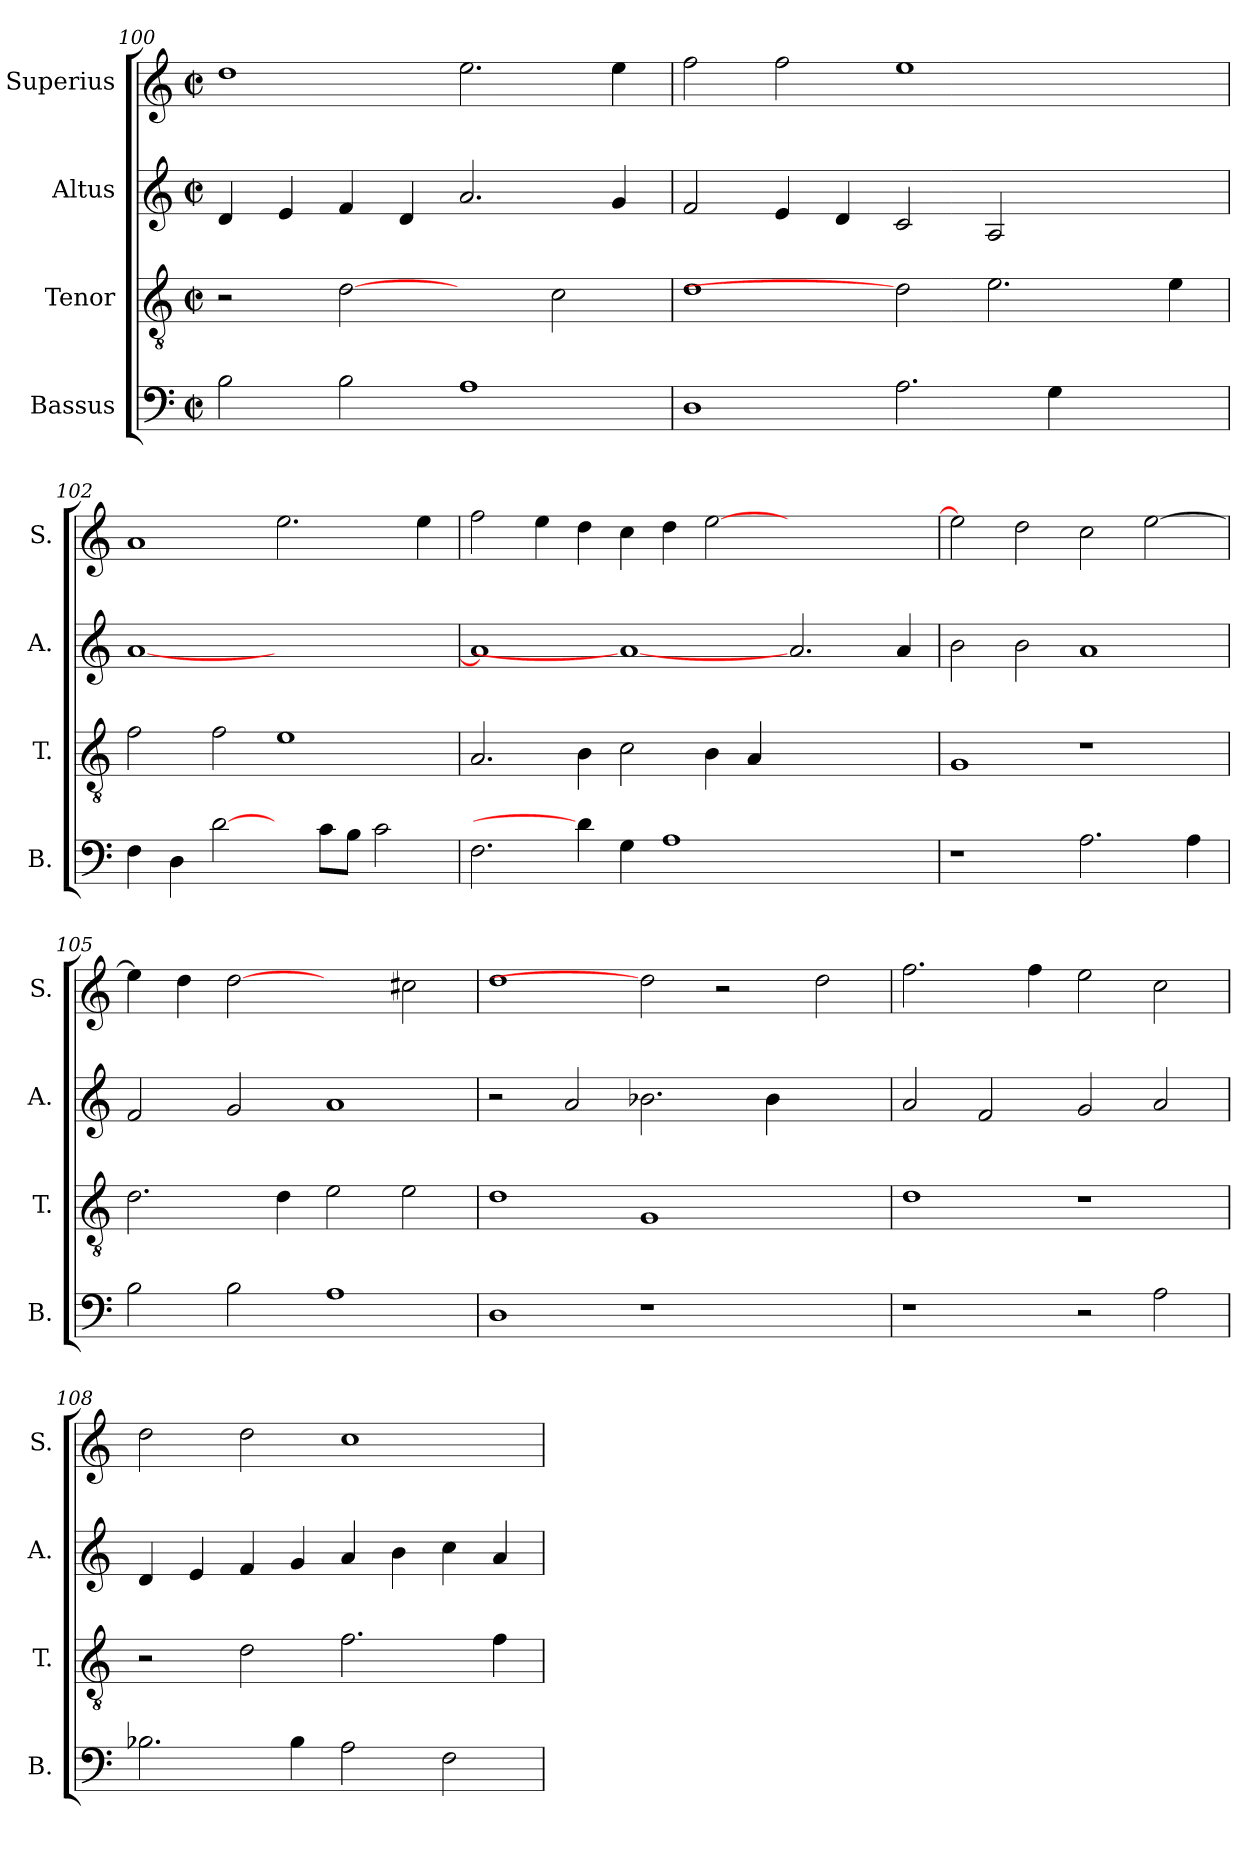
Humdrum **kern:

**kern	**kern	**kern	**kern
*part4	*part3	*part2	*part1
*staff4	*staff3	*staff2	*staff1
*I"Bassus	*I"Tenor	*I"Altus	*I"Superius
*I'B.	*I'T.	*I'A.	*I'S.
*clefF4	*clefGv2	*clefG2	*clefG2
*	*ITrd7c12	*	*
*k[]	*k[]	*k[]	*k[]
*C:	*C:	*C:	*C:
*M2/2	*M2/2	*M2/2	*M2/2
*met(c|)	*met(c|)	*met(c|)	*met(c|)
=100	=100	=100	=100
2Bi\	2r	4di/	1ddi
.	.	4ei/	.
2Bi\	[2Di	4fi/	.
.	.	4di/	.
1Ai	2ryy	2.ai/	2.eei\
.	2Ci\	.	.
.	.	4gi/	4eei\
=101	=101	=101	=101
1Di	1Di	2fi/	2ffi\
.	.	4ei/	2ffi\
.	.	4di/	.
2.Ai\	2Di]	2ci/	1eei
.	2.Ei\	2Ai/	.
4Gi\	.	.	.
2ryy	.	2ryy	2ryy
.	4Ei\	.	.
!!LO:LB:g=z
=102	=102	=102	=102
4Fi\	2Fi\	[<1ai	1ai
4Di\	.	.	.
[2di\	2Fi\	.	.
4ryy	1Ei	1ryy	2.eei\
8ci\L	.	.	.
8Bi\J	.	.	.
2ci\	.	.	.
.	.	.	4eei\
=103	=103	=103	=103
2.Fi\	2.AAi/	1ai]	2ffi\
.	.	.	4eei\
4di\]	4BBi\	.	4ddi\
4Gi\	2Ci\	1ai_	4cci\
1Ai	.	.	4ddi\
.	4BBi\	.	[>2eei\
.	4AAi/	.	.
.	1ryy	2.ai/	1ryy
2.ryy	.	.	.
.	.	4ai/	.
=104	=104	=104	=104
1r	1GGi	2bi\	2eei\]
.	.	2bi\	2ddi\
2.Ai\	1r	1ai	2cci\
.	.	.	[>2eei\
4Ai\	.	.	.
=105	=105	=105	=105
2Bi\	2.Di\	2fi/	4eei\]
.	.	.	4ddi\
2Bi\	.	2gi/	[2ddi
.	4Di\	.	.
1Ai	2Ei\	1ai	2ryy
.	2Ei\	.	2cc#Xi\
=106	=106	=106	=106
1Di	1Di	2r	1ddi
.	.	2ai/	.
1r	1GGi	2.b-Xi\	2ddi]
.	.	.	2r
.	.	4b-i\	.
2ryy	2ryy	2ryy	2ddi\
!!LO:PB:g=z
=107	=107	=107	=107
1r	1Di	2ai/	2.ffi\
.	.	2fi/	.
.	.	.	4ffi\
2r	1r	2gi/	2eei\
2Ai\	.	2ai/	2cci\
=108	=108	=108	=108
2.B-Xi\	2r	4di/	2ddi\
.	.	4ei/	.
.	2Di\	4fi/	2ddi\
4B-i\	.	4gi/	.
2Ai\	2.Fi\	4ai/	1cci
.	.	4bi\	.
2Fi\	.	4cci\	.
.	4Fi\	4ai/	.
=	=	=	=
*-	*-	*-	*-
